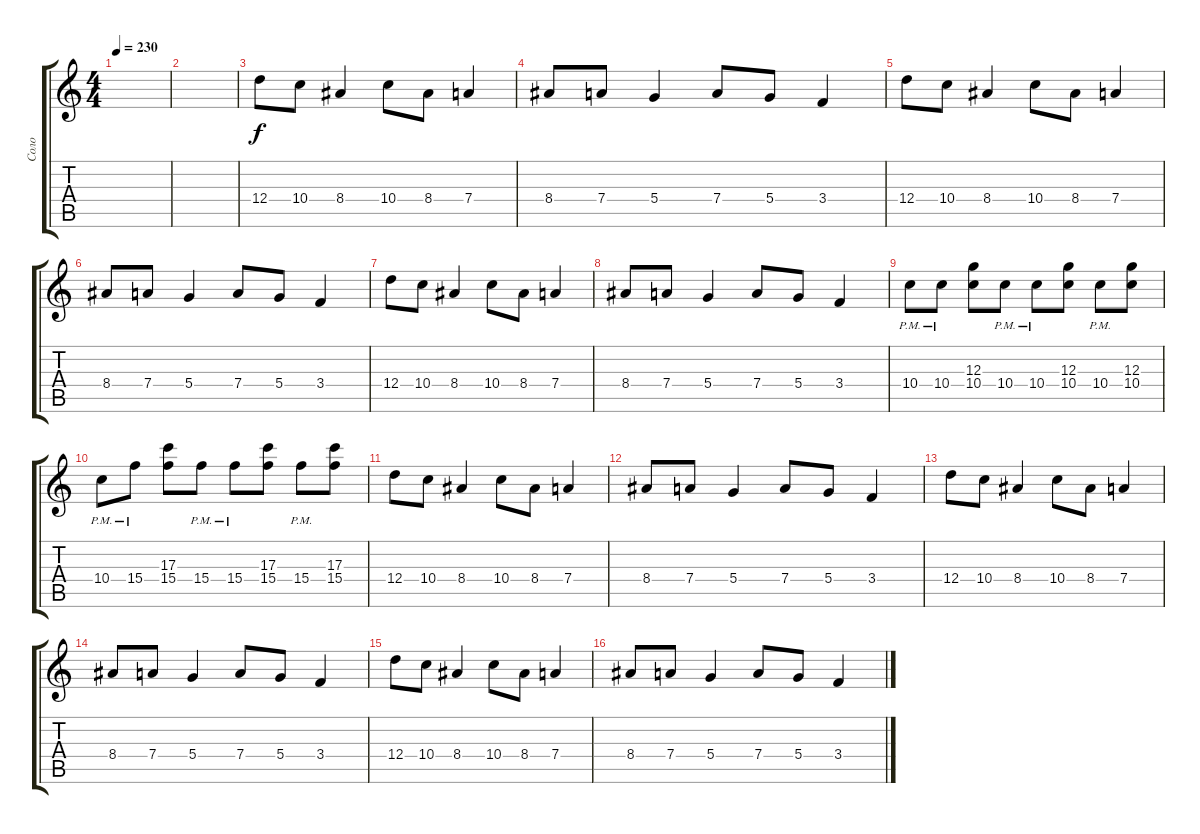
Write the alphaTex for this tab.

\track ("Соло" "Соло") {instrument overdrivenguitar}
\staff {score tabs}
\tuning (E4 B3 G3 D3 A2 E2) {hide}
\ts (4 4)
\tempo 230
\clef g2
\ks c
|
|
12.4.8 10.4.8 8.4.4 10.4.8 8.4.8 7.4.4 |
8.4.8 7.4.8 5.4.4 7.4.8 5.4.8 3.4.4 |
12.4.8 10.4.8 8.4.4 10.4.8 8.4.8 7.4.4 |
8.4.8 7.4.8 5.4.4 7.4.8 5.4.8 3.4.4 |
12.4.8 10.4.8 8.4.4 10.4.8 8.4.8 7.4.4 |
8.4.8 7.4.8 5.4.4 7.4.8 5.4.8 3.4.4 |
10.4{pm}.8 10.4{pm}.8 (12.3 10.4).8 10.4{pm}.8 10.4{pm}.8 (12.3 10.4).8 10.4{pm}.8 (12.3 10.4).8 |
10.4{pm}.8 15.4{pm}.8 (17.3 15.4).8 15.4{pm}.8 15.4{pm}.8 (17.3 15.4).8 15.4{pm}.8 (17.3 15.4).8 |
12.4.8 10.4.8 8.4.4 10.4.8 8.4.8 7.4.4 |
8.4.8 7.4.8 5.4.4 7.4.8 5.4.8 3.4.4 |
12.4.8 10.4.8 8.4.4 10.4.8 8.4.8 7.4.4 |
8.4.8 7.4.8 5.4.4 7.4.8 5.4.8 3.4.4 |
12.4.8 10.4.8 8.4.4 10.4.8 8.4.8 7.4.4 |
8.4.8 7.4.8 5.4.4 7.4.8 5.4.8 3.4.4
